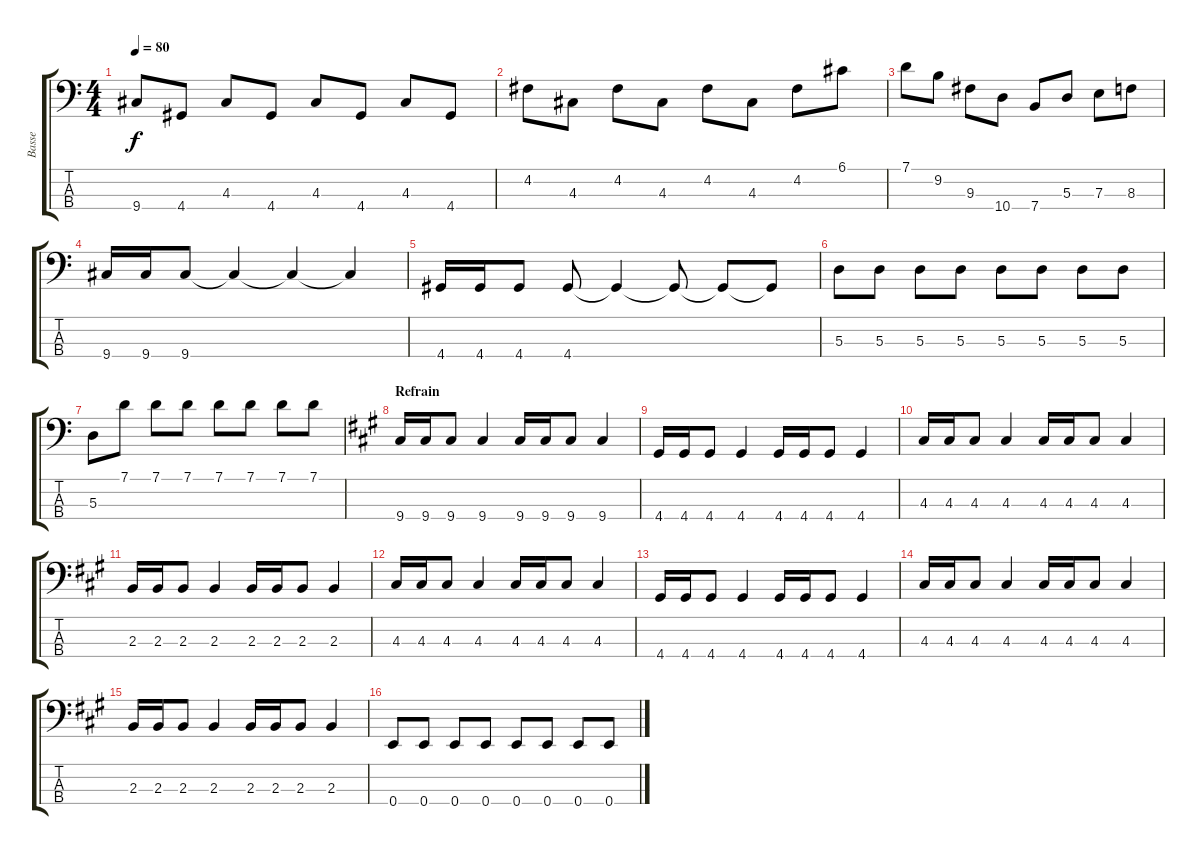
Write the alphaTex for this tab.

\track ("Basse" "Basse") {instrument electricbassfinger}
\staff {score tabs}
\tuning (G2 D2 A1 E1) {hide}
\ts (4 4)
\tempo 80
\clef f4
\ks c
9.4.8{dy f} 4.4.8 4.3.8 4.4.8 4.3.8 4.4.8 4.3.8 4.4.8 |
4.2.8 4.3.8 4.2.8 4.3.8 4.2.8 4.3.8 4.2.8 6.1.8 |
7.1.8 9.2.8 9.3.8 10.4.8 7.4.8 5.3.8 7.3.8 8.3.8 |
9.4.16 9.4.16 9.4.8 9.4{t}.4 9.4{t}.4 9.4{t}.4 |
4.4.16 4.4.16 4.4.8 4.4.8 4.4{t}.4 4.4{t}.8 4.4{t}.8 4.4{t}.8 |
5.3.8 5.3.8 5.3.8 5.3.8 5.3.8 5.3.8 5.3.8 5.3.8 |
5.3.8 7.1.8 7.1.8 7.1.8 7.1.8 7.1.8 7.1.8 7.1.8 |
\section ("" "Refrain")
\ks a
9.4.16 9.4.16 9.4.8 9.4.4 9.4.16 9.4.16 9.4.8 9.4.4 |
4.4.16 4.4.16 4.4.8 4.4.4 4.4.16 4.4.16 4.4.8 4.4.4 |
4.3.16 4.3.16 4.3.8 4.3.4 4.3.16 4.3.16 4.3.8 4.3.4 |
2.3.16 2.3.16 2.3.8 2.3.4 2.3.16 2.3.16 2.3.8 2.3.4 |
4.3.16 4.3.16 4.3.8 4.3.4 4.3.16 4.3.16 4.3.8 4.3.4 |
4.4.16 4.4.16 4.4.8 4.4.4 4.4.16 4.4.16 4.4.8 4.4.4 |
4.3.16 4.3.16 4.3.8 4.3.4 4.3.16 4.3.16 4.3.8 4.3.4 |
2.3.16 2.3.16 2.3.8 2.3.4 2.3.16 2.3.16 2.3.8 2.3.4 |
0.4.8 0.4.8 0.4.8 0.4.8 0.4.8 0.4.8 0.4.8 0.4.8
